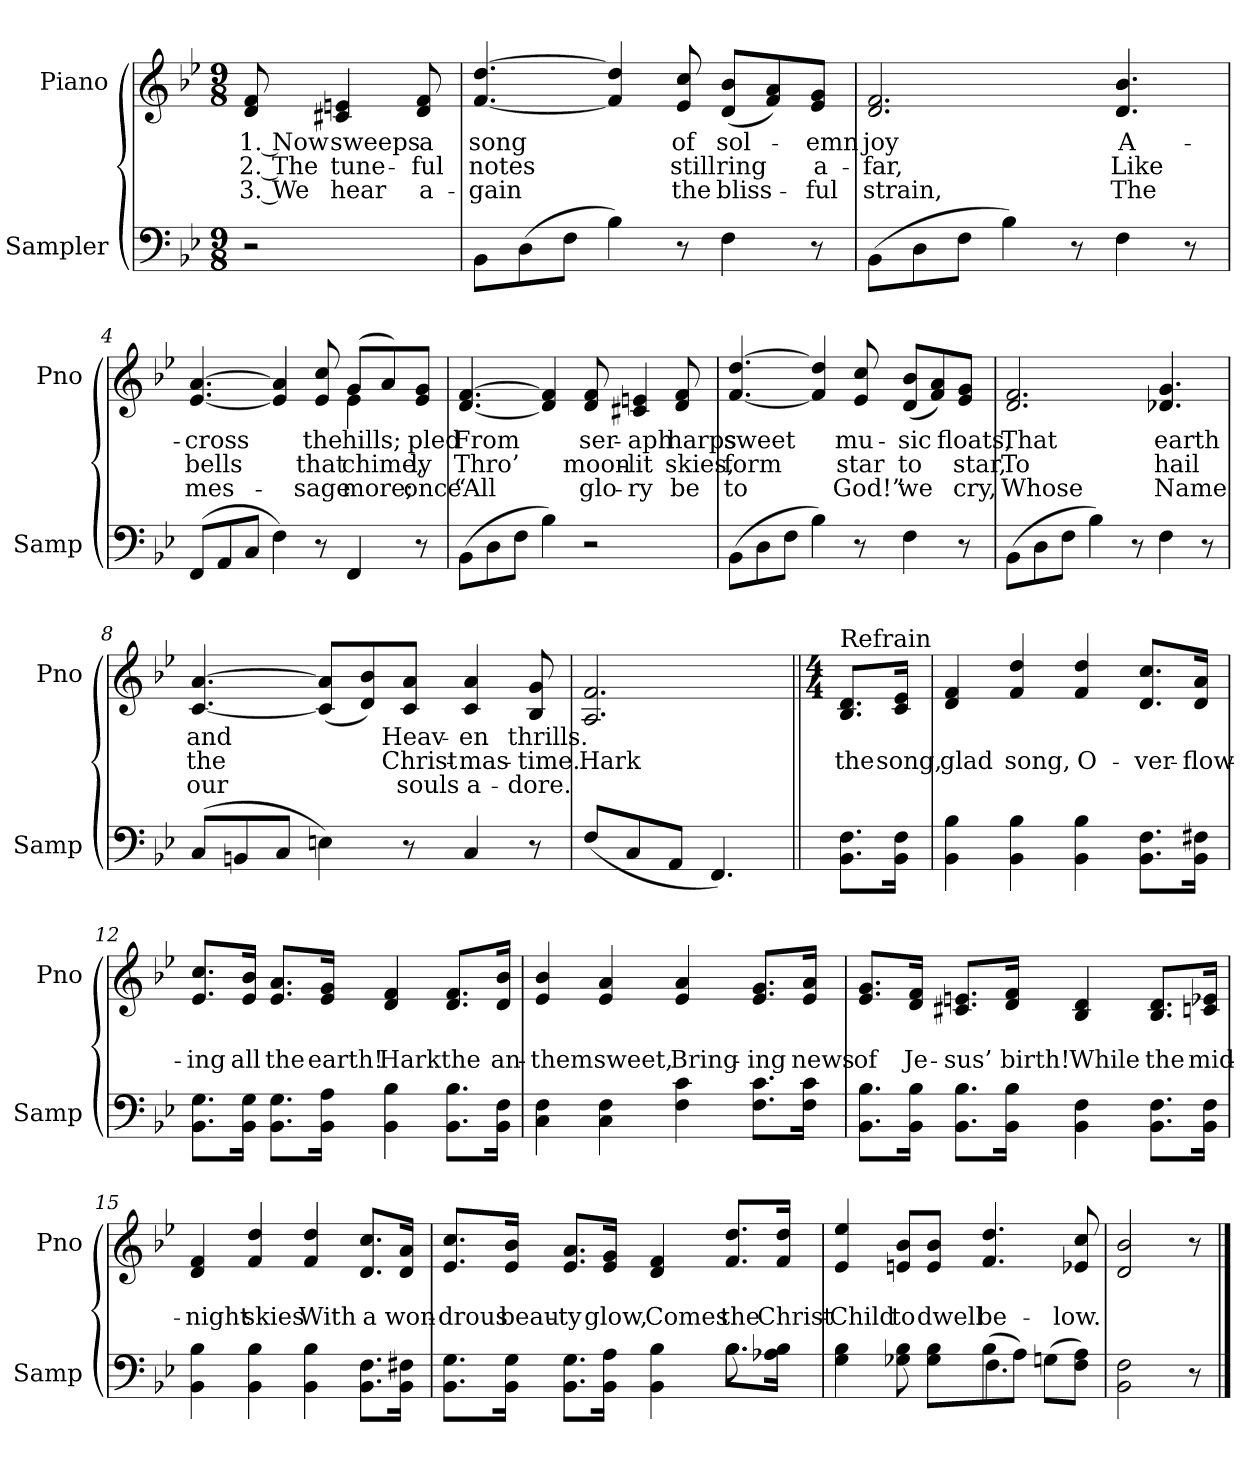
**kern	**kern	**text	**text	**text
*part2	*part1	*part1	*part1	*part1
*staff2	*staff1	*staff1	*staff1	*staff1
*I"Sampler	*I"Piano	*	*	*
*I'Samp	*I'Pno	*	*	*
*clefF4	*clefG2	*	*	*
*k[b-e-]	*k[b-e-]	*	*	*
*B-:	*B-:	*	*	*
*M9/8	*M9/8	*	*	*
=1	=1	=1	=1	=1
2r	8d 8f	1. Now	2. The	3. We
.	4c#X 4en	sweeps	tune-	hear
.	8d 8f	a	-ful	a-
=2	=2	=2	=2	=2
8BB-\L	[4.f [4.dd	song	notes	-gain
(8D\	.	.	.	.
8F\J	.	.	.	.
4B-)	4f] 4dd]	.	.	.
8r	8e- 8cc	of	still	the
4F	(8d/ 8b-/L	sol-	ring	bliss-
.	8f/ 8a/)	.	.	.
8r	8e-/ 8g/J	-emn	a-	-ful
=3	=3	=3	=3	=3
(8BB-\L	2.d 2.f	joy	-far,	strain,
8D\	.	.	.	.
8F\J	.	.	.	.
4B-)	.	.	.	.
8r	.	.	.	.
4F	4.d 4.b-	A-	Like	The
8r	.	.	.	.
=4	=4	=4	=4	=4
*	*^	*	*	*
(8FF/L	[4.e- [4.a	2.ryy	-cross	bells	mes-
8AA/	.	.	.	.	.
8C/J	.	.	.	.	.
4F)	4e-] 4a]	.	.	.	.
8r	8e- 8cc	.	the	that	-sage
4FF	(8g/L	4e-	hills;	chime,	more;
.	8a/)	.	.	.	.
8r	8e-/ 8g/J	8ryy	-pled	-ly	once
*	*v	*v	*	*	*
=5	=5	=5	=5	=5
(8BB-\L	[4.d [4.f	From	Thro’	“All
8D\	.	.	.	.
8F\J	.	.	.	.
4B-)	4d] 4f]	.	.	.
2r	8d 8f	ser-	moon-	glo-
.	4c#X 4en	-aph	-lit	-ry
.	8d 8f	harps	skies,	be
=6	=6	=6	=6	=6
(8BB-\L	[4.f [4.dd	sweet	form	to
8D\	.	.	.	.
8F\J	.	.	.	.
4B-)	4f] 4dd]	.	.	.
8r	8e- 8cc	mu-	star	God!”
4F	(8d/ 8b-/L	-sic	to	we
.	8f/ 8a/)	.	.	.
8r	8e-/ 8g/J	floats,	star,	cry,
=7	=7	=7	=7	=7
(8BB-\L	2.d 2.f	That	To	Whose
8D\	.	.	.	.
8F\J	.	.	.	.
4B-)	.	.	.	.
8r	.	.	.	.
4F	4.d-X 4.g	earth	hail	Name
8r	.	.	.	.
=8	=8	=8	=8	=8
(8C/L	[4.c [4.a	and	the	our
8BBn/	.	.	.	.
8C/J	.	.	.	.
4En)	(8c]/ 8a]/L	.	.	.
.	8d/ 8b-/)	.	.	.
8r	8c/ 8a/J	Heav-	Christ-	souls
4C	4c 4a	-en	-mas-	a-
8r	8B- 8g	thrills.	-time.	-dore.
=9	=9	=9	=9	=9
(8F/L	2.A 2.f	.	Hark	.
8C/	.	.	.	.
8AA/J	.	.	.	.
4.FF)	.	.	.	.
=10||	=10||	=10||	=10||	=10||
*	*M4/4	*	*	*
!	!LO:TX:t=Refrain	!	!	!
8.BB-\ 8.F\L	8.B-/ 8.d/L	.	the	.
16BB-\ 16F\Jk	16c/ 16e-/Jk	.	song,	.
=11	=11	=11	=11	=11
4BB- 4B-	4d 4f	.	glad	.
4BB- 4B-	4f 4dd	.	song,	.
4BB- 4B-	4f 4dd	.	O-	.
8.BB-\ 8.F\L	8.d/ 8.cc/L	.	-ver-	.
16BB-\ 16F#X\Jk	16d/ 16a/Jk	.	-flow-	.
=12	=12	=12	=12	=12
8.BB-\ 8.G\L	8.e-/ 8.cc/L	.	-ing	.
16BB-\ 16G\Jk	16e-/ 16b-/Jk	.	all	.
8.BB-\ 8.G\L	8.e-/ 8.a/L	.	the	.
16BB-\ 16A\Jk	16e-/ 16g/Jk	.	earth!	.
4BB- 4B-	4d 4f	.	Hark	.
8.BB-\ 8.B-\L	8.d/ 8.f/L	.	the	.
16BB-\ 16F\Jk	16d/ 16b-/Jk	.	an-	.
=13	=13	=13	=13	=13
4C 4F	4e- 4b-	.	-them	.
4C 4F	4e- 4a	.	sweet,	.
4F 4c	4e- 4a	.	Bring-	.
8.F\ 8.c\L	8.e-/ 8.g/L	.	-ing	.
16F\ 16c\Jk	16e-/ 16a/Jk	.	news	.
=14	=14	=14	=14	=14
8.BB-\ 8.B-\L	8.e-/ 8.g/L	.	of	.
16BB-\ 16B-\Jk	16d/ 16f/Jk	.	Je-	.
8.BB-\ 8.B-\L	8.c#X/ 8.en/L	.	-sus’	.
16BB-\ 16B-\Jk	16d/ 16f/Jk	.	birth!	.
4BB- 4F	4B- 4d	.	While	.
8.BB-\ 8.F\L	8.B-/ 8.d/L	.	the	.
16BB-\ 16F\Jk	16cn/ 16e-X/Jk	.	mid-	.
=15	=15	=15	=15	=15
4BB- 4B-	4d 4f	.	-night	.
4BB- 4B-	4f 4dd	.	skies	.
4BB- 4B-	4f 4dd	.	With	.
8.BB-\ 8.F\L	8.d/ 8.cc/L	.	a	.
16BB-\ 16F#X\Jk	16d/ 16a/Jk	.	won-	.
=16	=16	=16	=16	=16
*^	*	*	*	*
8.BB-\ 8.G\L	2.ryy	8.e-/ 8.cc/L	.	-drous	.
16BB-\ 16G\Jk	.	16e-/ 16b-/Jk	.	beau-	.
8.BB-\ 8.G\L	.	8.e-/ 8.a/L	.	-ty	.
16BB-\ 16A\Jk	.	16e-/ 16g/Jk	.	glow,	.
4BB- 4B-	.	4d 4f	.	Comes	.
8.B-\L	8.B-	8.f/ 8.dd/L	.	the	.
16A-X\ 16B-\Jk	16ryy	16f/ 16dd/Jk	.	Christ-	.
=17	=17	=17	=17	=17	=17
4G 4B-	2ryy	4e- 4ee-	.	-Child	.
8G-X 8B-	.	8en/ 8b-/L	.	to	.
8G-\ 8B-\L	.	8e/ 8b-/J	.	dwell	.
(8B-\	4.F	4.f 4.dd	.	be-	.
8A\J)	.	.	.	.	.
(8Gn\L	.	.	.	.	.
8F\ 8A\J)	8ryy	8e-X 8cc	.	-low.	.
*v	*v	*	*	*	*
=18	=18	=18	=18	=18
2BB- 2F	2d 2b-	.	.	.
8r	8r	.	.	.
==	==	==	==	==
*-	*-	*-	*-	*-
